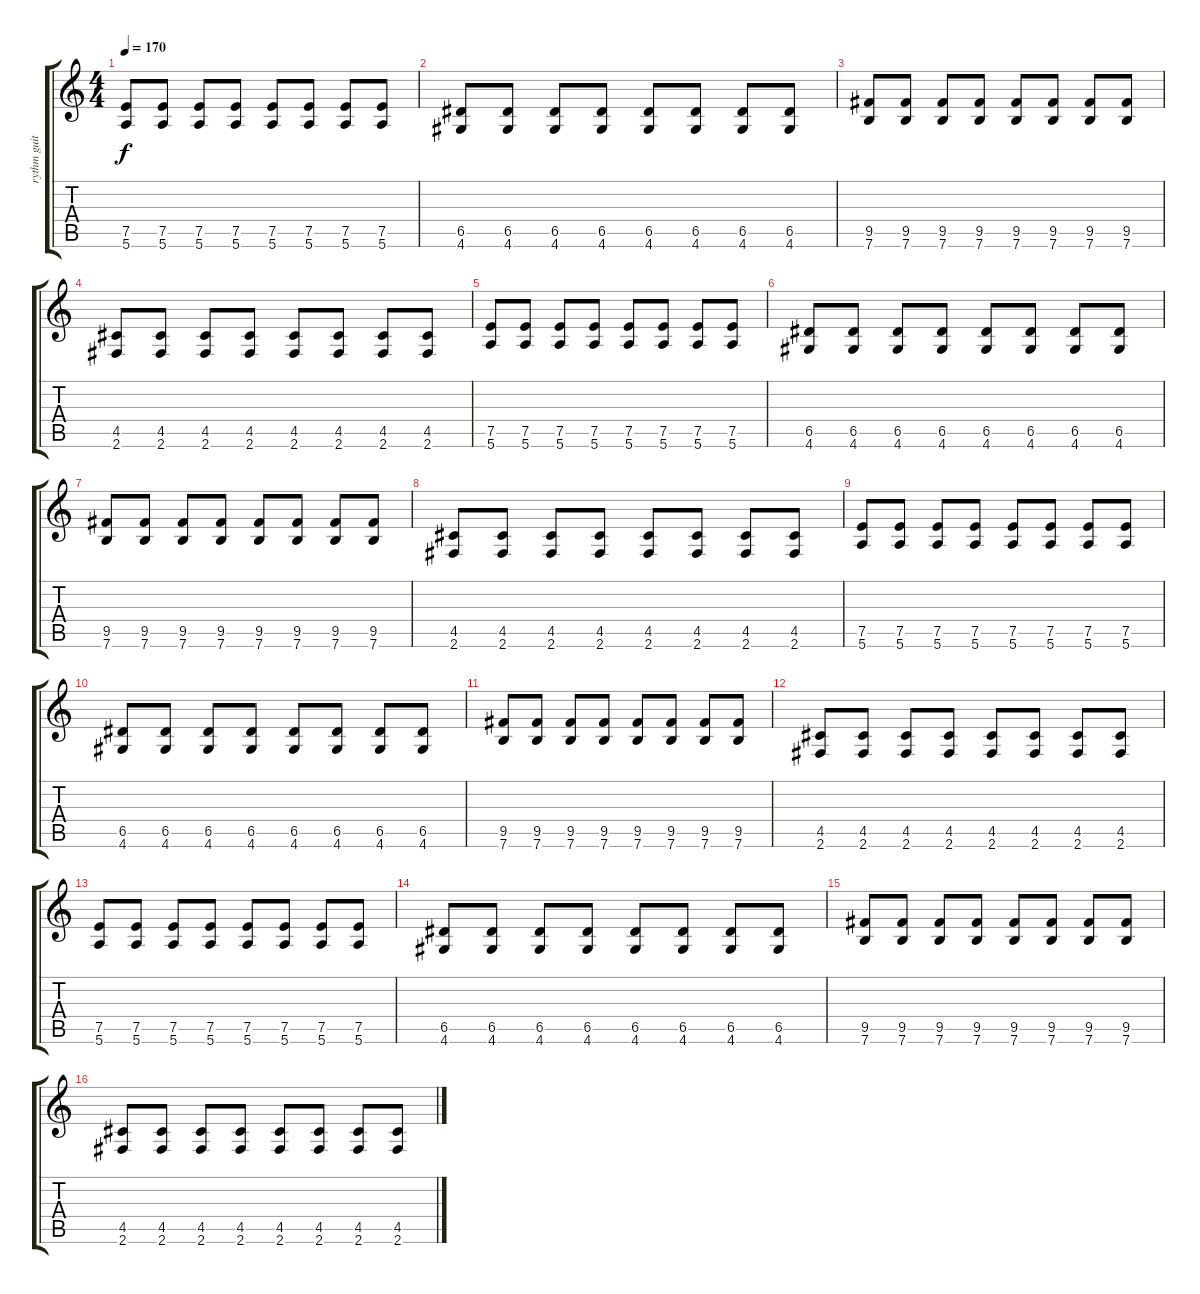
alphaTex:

\track ("rythm guitar" "rythm guit") {instrument distortionguitar}
\staff {score tabs}
\tuning (E4 B3 G3 D3 A2 E2) {hide}
\ts (4 4)
\tempo 170
\clef g2
\ks c
(7.5 5.6).8{dy f} (7.5 5.6).8 (7.5 5.6).8 (7.5 5.6).8 (7.5 5.6).8 (7.5 5.6).8 (7.5 5.6).8 (7.5 5.6).8 |
(6.5 4.6).8 (6.5 4.6).8 (6.5 4.6).8 (6.5 4.6).8 (6.5 4.6).8 (6.5 4.6).8 (6.5 4.6).8 (6.5 4.6).8 |
(9.5 7.6).8 (9.5 7.6).8 (9.5 7.6).8 (9.5 7.6).8 (9.5 7.6).8 (9.5 7.6).8 (9.5 7.6).8 (9.5 7.6).8 |
(4.5 2.6).8 (4.5 2.6).8 (4.5 2.6).8 (4.5 2.6).8 (4.5 2.6).8 (4.5 2.6).8 (4.5 2.6).8 (4.5 2.6).8 |
(7.5 5.6).8 (7.5 5.6).8 (7.5 5.6).8 (7.5 5.6).8 (7.5 5.6).8 (7.5 5.6).8 (7.5 5.6).8 (7.5 5.6).8 |
(6.5 4.6).8 (6.5 4.6).8 (6.5 4.6).8 (6.5 4.6).8 (6.5 4.6).8 (6.5 4.6).8 (6.5 4.6).8 (6.5 4.6).8 |
(9.5 7.6).8 (9.5 7.6).8 (9.5 7.6).8 (9.5 7.6).8 (9.5 7.6).8 (9.5 7.6).8 (9.5 7.6).8 (9.5 7.6).8 |
(4.5 2.6).8 (4.5 2.6).8 (4.5 2.6).8 (4.5 2.6).8 (4.5 2.6).8 (4.5 2.6).8 (4.5 2.6).8 (4.5 2.6).8 |
(7.5 5.6).8 (7.5 5.6).8 (7.5 5.6).8 (7.5 5.6).8 (7.5 5.6).8 (7.5 5.6).8 (7.5 5.6).8 (7.5 5.6).8 |
(6.5 4.6).8 (6.5 4.6).8 (6.5 4.6).8 (6.5 4.6).8 (6.5 4.6).8 (6.5 4.6).8 (6.5 4.6).8 (6.5 4.6).8 |
(9.5 7.6).8 (9.5 7.6).8 (9.5 7.6).8 (9.5 7.6).8 (9.5 7.6).8 (9.5 7.6).8 (9.5 7.6).8 (9.5 7.6).8 |
(4.5 2.6).8 (4.5 2.6).8 (4.5 2.6).8 (4.5 2.6).8 (4.5 2.6).8 (4.5 2.6).8 (4.5 2.6).8 (4.5 2.6).8 |
(7.5 5.6).8 (7.5 5.6).8 (7.5 5.6).8 (7.5 5.6).8 (7.5 5.6).8 (7.5 5.6).8 (7.5 5.6).8 (7.5 5.6).8 |
(6.5 4.6).8 (6.5 4.6).8 (6.5 4.6).8 (6.5 4.6).8 (6.5 4.6).8 (6.5 4.6).8 (6.5 4.6).8 (6.5 4.6).8 |
(9.5 7.6).8 (9.5 7.6).8 (9.5 7.6).8 (9.5 7.6).8 (9.5 7.6).8 (9.5 7.6).8 (9.5 7.6).8 (9.5 7.6).8 |
(4.5 2.6).8 (4.5 2.6).8 (4.5 2.6).8 (4.5 2.6).8 (4.5 2.6).8 (4.5 2.6).8 (4.5 2.6).8 (4.5 2.6).8
